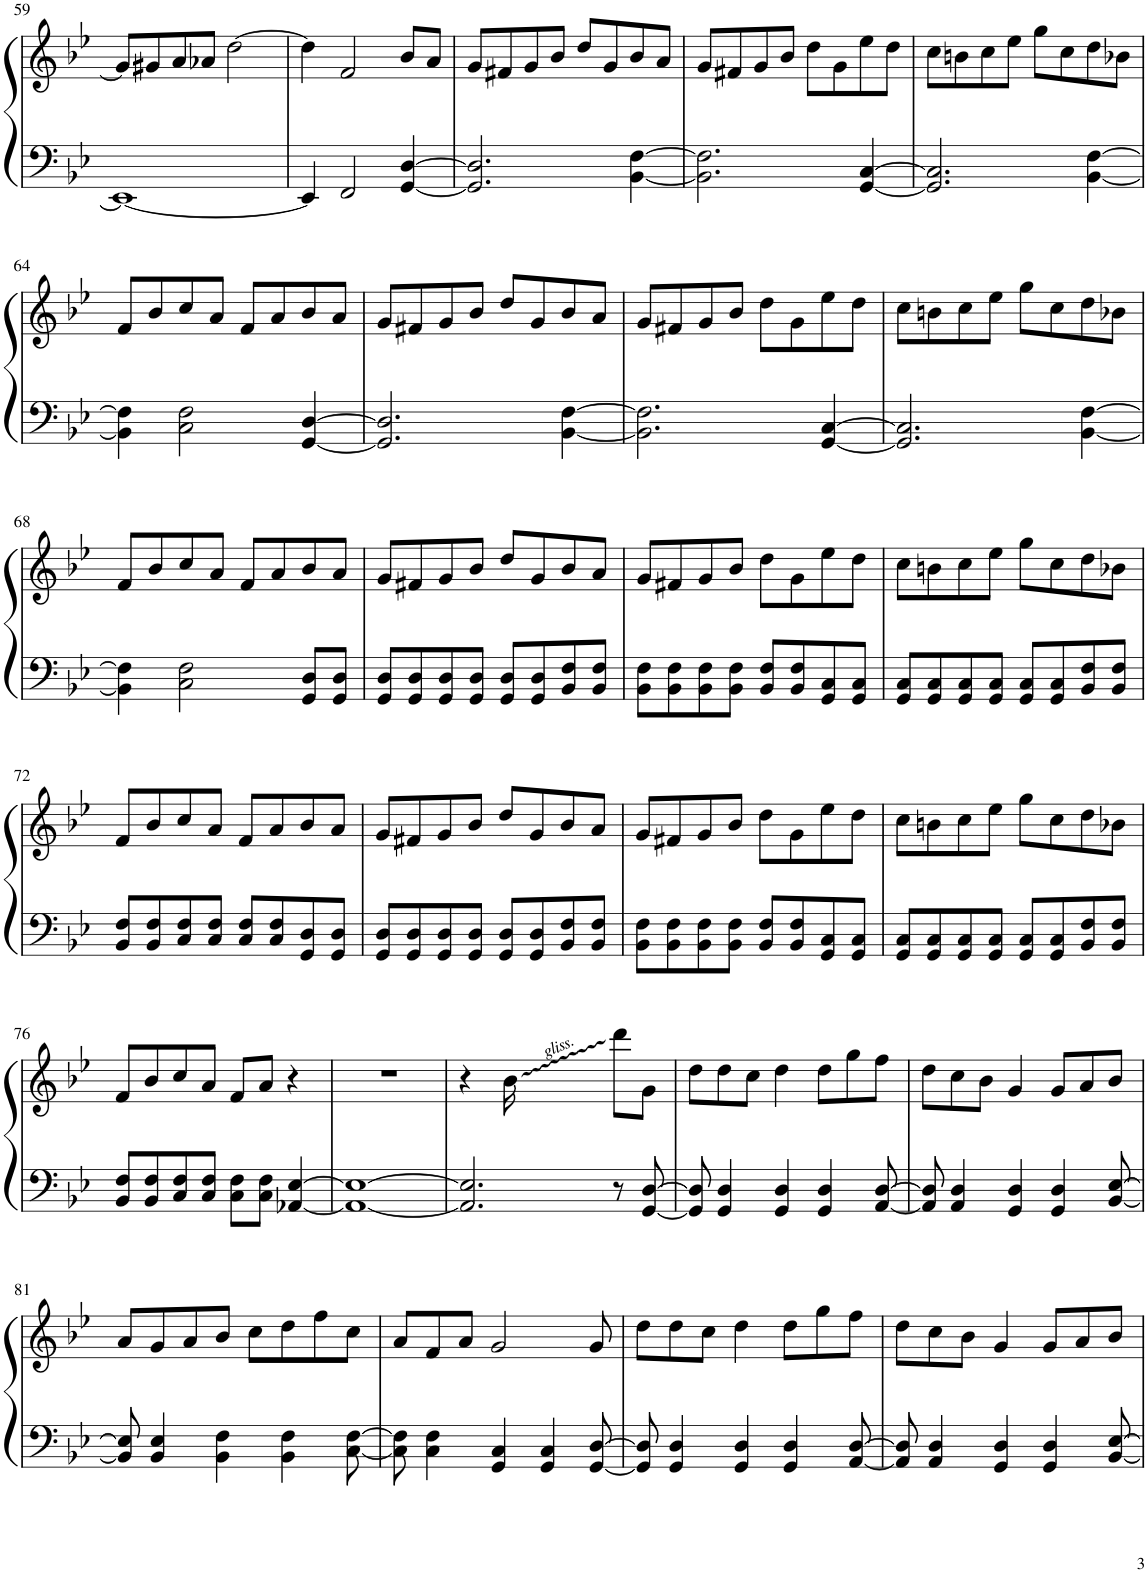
**kern	**kern
*part1	*part1
*staff2	*staff1
*I"Akordeón	*
!!LO:PB:g=z
*clefF4	*clefG2
*k[b-e-]	*k[b-e-]
*M4/4	*M4/4
=59	=59
1EE-_	8g#/L]
.	8g#X/
.	8a/
.	8a-X/J
.	[2dd\
=60	=60
4EE-/]	4dd\]
2FF/	2f/
[4GG/ [4D/	8b-/L
.	8a/J
=61	=61
2.GG/] 2.D/]	8g/L
.	8f#X/
.	8g/
.	8b-/J
.	8dd/L
.	8g/
[4BB-\ [4F\	8b-/
.	8a/J
=62	=62
2.BB-\] 2.F\]	8g/L
.	8f#X/
.	8g/
.	8b-/J
.	8dd\L
.	8g\
[4GG/ [4C/	8ee-\
.	8dd\J
=63	=63
2.GG/] 2.C/]	8cc\L
.	8bn\
.	8cc\
.	8ee-\J
.	8gg\L
.	8cc\
[4BB-\ [4F\	8dd\
.	8b-X\J
!!LO:LB:g=z
=64	=64
4BB-\] 4F\]	8f/L
.	8b-/
2C\ 2F\	8cc/
.	8a/J
.	8f/L
.	8a/
[4GG/ [4D/	8b-/
.	8a/J
=65	=65
2.GG/] 2.D/]	8g/L
.	8f#X/
.	8g/
.	8b-/J
.	8dd/L
.	8g/
[4BB-\ [4F\	8b-/
.	8a/J
=66	=66
2.BB-\] 2.F\]	8g/L
.	8f#X/
.	8g/
.	8b-/J
.	8dd\L
.	8g\
[4GG/ [4C/	8ee-\
.	8dd\J
=67	=67
2.GG/] 2.C/]	8cc\L
.	8bn\
.	8cc\
.	8ee-\J
.	8gg\L
.	8cc\
[4BB-\ [4F\	8dd\
.	8b-X\J
!!LO:LB:g=z
=68	=68
4BB-\] 4F\]	8f/L
.	8b-/
2C\ 2F\	8cc/
.	8a/J
.	8f/L
.	8a/
8GG/ 8D/L	8b-/
8GG/ 8D/J	8a/J
=69	=69
8GG/ 8D/L	8g/L
8GG/ 8D/	8f#X/
8GG/ 8D/	8g/
8GG/ 8D/J	8b-/J
8GG/ 8D/L	8dd/L
8GG/ 8D/	8g/
8BB-/ 8F/	8b-/
8BB-/ 8F/J	8a/J
=70	=70
8BB-\ 8F\L	8g/L
8BB-\ 8F\	8f#X/
8BB-\ 8F\	8g/
8BB-\ 8F\J	8b-/J
8BB-/ 8F/L	8dd\L
8BB-/ 8F/	8g\
8GG/ 8C/	8ee-\
8GG/ 8C/J	8dd\J
=71	=71
8GG/ 8C/L	8cc\L
8GG/ 8C/	8bn\
8GG/ 8C/	8cc\
8GG/ 8C/J	8ee-\J
8GG/ 8C/L	8gg\L
8GG/ 8C/	8cc\
8BB-/ 8F/	8dd\
8BB-/ 8F/J	8b-X\J
!!LO:LB:g=z
=72	=72
8BB-/ 8F/L	8f/L
8BB-/ 8F/	8b-/
8C/ 8F/	8cc/
8C/ 8F/J	8a/J
8C/ 8F/L	8f/L
8C/ 8F/	8a/
8GG/ 8D/	8b-/
8GG/ 8D/J	8a/J
=73	=73
8GG/ 8D/L	8g/L
8GG/ 8D/	8f#X/
8GG/ 8D/	8g/
8GG/ 8D/J	8b-/J
8GG/ 8D/L	8dd/L
8GG/ 8D/	8g/
8BB-/ 8F/	8b-/
8BB-/ 8F/J	8a/J
=74	=74
8BB-\ 8F\L	8g/L
8BB-\ 8F\	8f#X/
8BB-\ 8F\	8g/
8BB-\ 8F\J	8b-/J
8BB-/ 8F/L	8dd\L
8BB-/ 8F/	8g\
8GG/ 8C/	8ee-\
8GG/ 8C/J	8dd\J
=75	=75
8GG/ 8C/L	8cc\L
8GG/ 8C/	8bn\
8GG/ 8C/	8cc\
8GG/ 8C/J	8ee-\J
8GG/ 8C/L	8gg\L
8GG/ 8C/	8cc\
8BB-/ 8F/	8dd\
8BB-/ 8F/J	8b-X\J
!!LO:LB:g=z
=76	=76
8BB-/ 8F/L	8f/L
8BB-/ 8F/	8b-/
8C/ 8F/	8cc/
8C/ 8F/J	8a/J
8C\ 8F\L	8f/L
8C\ 8F\J	8a/J
[4AA-X/ [4E-/	4r
=77	=77
1AA-_ 1E-_	1r
=78	=78
2.AA-/] 2.E-/]	4r
.	16b-\
.	16ryy
.	8ryy
.	4ryy
8r	8ddd\L
[8GG/ [8D/	8g\J
=79	=79
8GG/] 8D/]	8dd\L
4GG/ 4D/	8dd\
.	8cc\J
4GG/ 4D/	4dd\
4GG/ 4D/	8dd\L
.	8gg\
[8AA/ [8D/	8ff\J
=80	=80
8AA/] 8D/]	8dd\L
4AA/ 4D/	8cc\
.	8b-\J
4GG/ 4D/	4g/
4GG/ 4D/	8g/L
.	8a/
[8BB-/ [8E-/	8b-/J
!!LO:LB:g=z
=81	=81
8BB-/] 8E-/]	8a/L
4BB-/ 4E-/	8g/
.	8a/
4BB-\ 4F\	8b-/J
.	8cc\L
4BB-\ 4F\	8dd\
.	8ff\
[8C\ [8F\	8cc\J
=82	=82
8C\] 8F\]	8a/L
4C\ 4F\	8f/
.	8a/J
4GG/ 4C/	2g/
4GG/ 4C/	.
[8GG/ [8D/	8g/
=83	=83
8GG/] 8D/]	8dd\L
4GG/ 4D/	8dd\
.	8cc\J
4GG/ 4D/	4dd\
4GG/ 4D/	8dd\L
.	8gg\
[8AA/ [8D/	8ff\J
=84	=84
8AA/] 8D/]	8dd\L
4AA/ 4D/	8cc\
.	8b-\J
4GG/ 4D/	4g/
4GG/ 4D/	8g/L
.	8a/
[8BB-/ [8E-/	8b-/J
=	=
*-	*-
